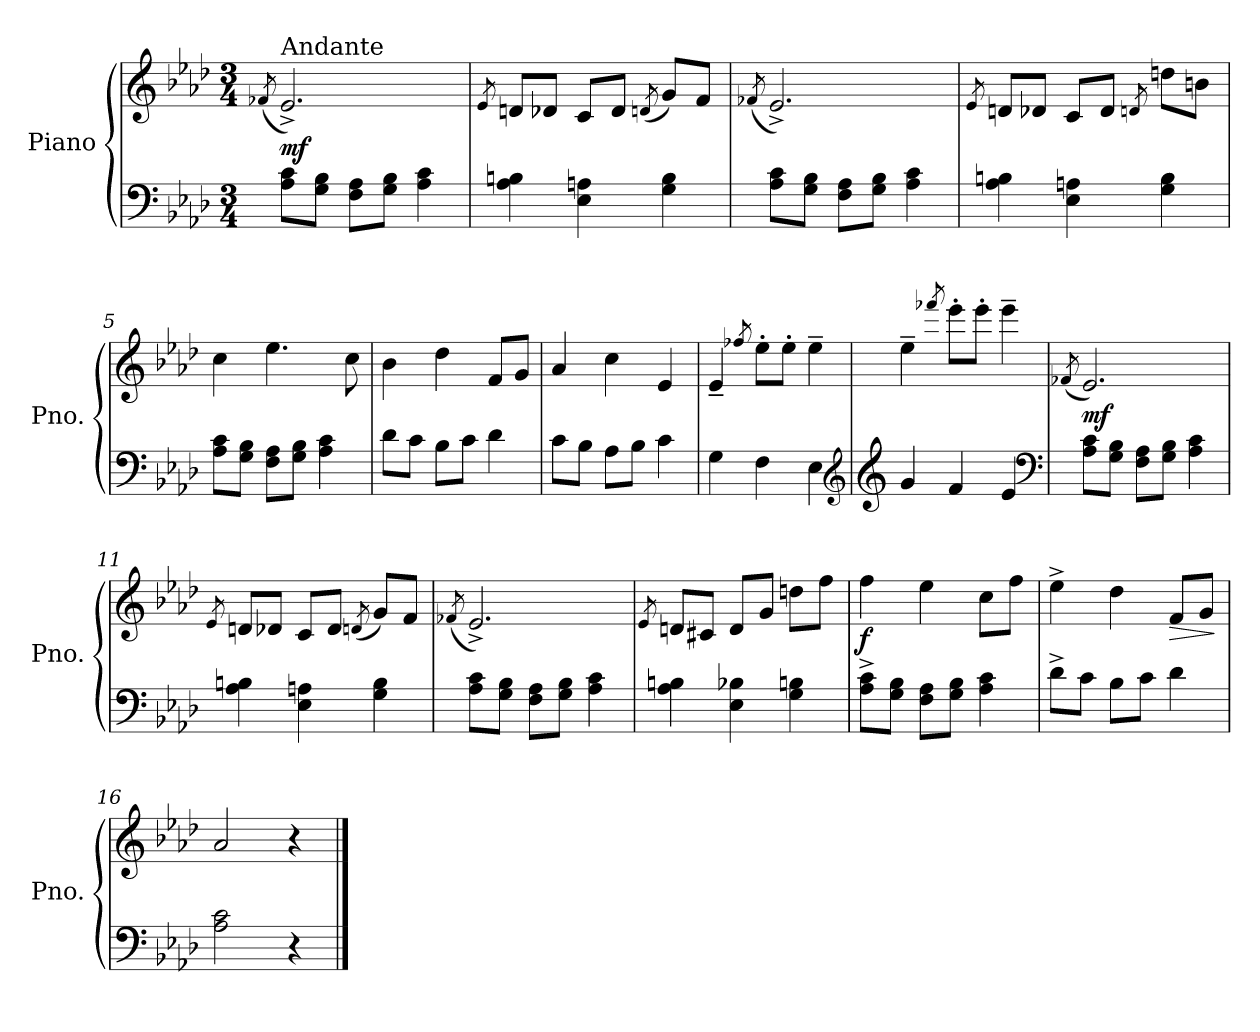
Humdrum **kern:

**kern	**kern	**dynam
*part1	*part1	*part1
*staff2	*staff1	*staff1/2
*I"Piano	*	*
*I'Pno.	*	*
*clefF4	*clefG2	*
*k[b-e-a-d-]	*k[b-e-a-d-]	*
*A-:	*A-:	*
*M3/4	*M3/4	*
=1	=1	=1
.	(8qf-X/	.
!	!LO:TX:a:t=Andante	!
!	!	!LO:DY:b
8A-\ 8c\L	2.e-^/)	mf
8G\ 8B-\J	.	.
8F\ 8A-\L	.	.
8G\ 8B-\J	.	.
4A-\ 4c\	.	.
=2	=2	=2
.	8qe-/	.
4A-\ 4Bn\	8dn/L	.
.	8d-X/J	.
4E-\ 4An\	8c/L	.
.	8d-/J	.
.	(8qdn/	.
4G\ 4B\	8g/L)	.
.	8f/J	.
=3	=3	=3
.	(8qf-X/	.
8A-\ 8c\L	2.e-^/)	.
8G\ 8B-\J	.	.
8F\ 8A-\L	.	.
8G\ 8B-\J	.	.
4A-\ 4c\	.	.
=4	=4	=4
.	8qe-/	.
4A-\ 4Bn\	8dn/L	.
.	8d-X/J	.
4E-\ 4An\	8c/L	.
.	8d-/J	.
.	8qdn/	.
4G\ 4B\	8ddn\L	.
.	8bn\J	.
!!LO:LB:g=z
=5	=5	=5
8A-\ 8c\L	4cc\	.
8G\ 8B-\J	.	.
8F\ 8A-\L	4.ee-\	.
8G\ 8B-\J	.	.
4A-\ 4c\	.	.
.	8cc\	.
=6	=6	=6
8d-\L	4b-\	.
8c\J	.	.
8B-\L	4dd-\	.
8c\J	.	.
4d-\	8f/L	.
.	8g/J	.
=7	=7	=7
8c\L	4a-/	.
8B-\J	.	.
8A-\L	4cc\	.
8B-\J	.	.
4c\	4e-/	.
=8	=8	=8
4G\	4e-~/	.
.	8qff-X/	.
4F\	8ee-'\L	.
.	8ee-'\J	.
4E-\	4ee-~\	.
*clefG2	*	*
!!LO:LB:g=z
=9	=9	=9
*clefG2	*	*
4g/	4ee-~\	.
.	8qfff-X/	.
4f/	8eee-'\L	.
.	8eee-'\J	.
4e-/	4eee-~\	.
*clefF4	*	*
=10	=10	=10
.	(8qf-X/	.
!	!	!LO:DY:a=2
8A-\ 8c\L	2.e-/)	mf
8G\ 8B-\J	.	.
8F\ 8A-\L	.	.
8G\ 8B-\J	.	.
4A-\ 4c\	.	.
=11	=11	=11
.	8qe-/	.
4A-\ 4Bn\	8dn/L	.
.	8d-X/J	.
4E-\ 4An\	8c/L	.
.	8d-/J	.
.	(8qdn/	.
4G\ 4B\	8g/L)	.
.	8f/J	.
=12	=12	=12
.	(8qf-X/	.
8A-\ 8c\L	2.e-^/)	.
8G\ 8B-\J	.	.
8F\ 8A-\L	.	.
8G\ 8B-\J	.	.
4A-\ 4c\	.	.
!!LO:LB:g=z
=13	=13	=13
.	8qe-/	.
4A-\ 4Bn\	8dn/L	.
.	8c#X/J	.
4E-\ 4B-X\	8d/L	.
.	8g/J	.
4G\ 4Bn\	8ddn\L	.
.	8ff\J	.
=14	=14	=14
!	!	!LO:DY:b
8A-\^ 8c\^L	4ff\	f
8G\ 8B-\J	.	.
8F\ 8A-\L	4ee-\	.
8G\ 8B-\J	.	.
4A-\ 4c\	8cc\L	.
.	8ff\J	.
=15	=15	=15
8d-^\L	4ee-^\	.
8c\J	.	.
8B-\L	4dd-\	.
8c\J	.	.
!	!	!LO:HP:b
4d-\	8f/L	>
.	8g/J	.
.	.	]
=16	=16	=16
2A-\ 2c\	2a-/	.
4r	4r	.
==	==	==
*-	*-	*-
